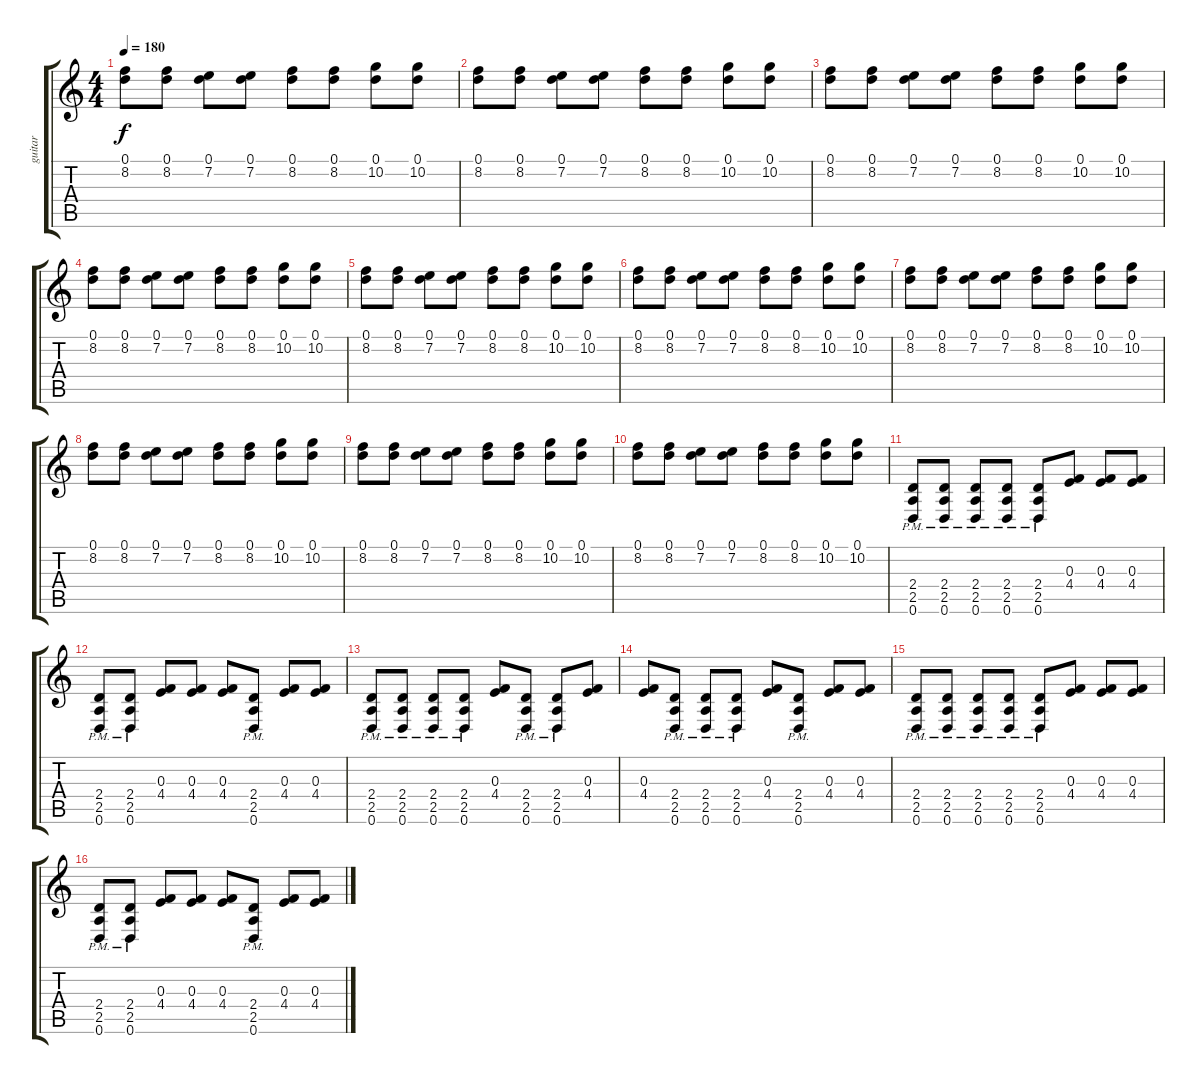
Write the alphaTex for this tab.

\track ("guitar" "guitar") {instrument overdrivenguitar}
\staff {score tabs}
\tuning (D4 A3 F3 C3 G2 D2) {hide}
\ts (4 4)
\tempo 180
\clef g2
\ks c
(0.1 8.2).8{dy f} (0.1 8.2).8 (0.1 7.2).8 (0.1 7.2).8 (0.1 8.2).8 (0.1 8.2).8 (0.1 10.2).8 (0.1 10.2).8 |
(0.1 8.2).8 (0.1 8.2).8 (0.1 7.2).8 (0.1 7.2).8 (0.1 8.2).8 (0.1 8.2).8 (0.1 10.2).8 (0.1 10.2).8 |
(0.1 8.2).8 (0.1 8.2).8 (0.1 7.2).8 (0.1 7.2).8 (0.1 8.2).8 (0.1 8.2).8 (0.1 10.2).8 (0.1 10.2).8 |
(0.1 8.2).8 (0.1 8.2).8 (0.1 7.2).8 (0.1 7.2).8 (0.1 8.2).8 (0.1 8.2).8 (0.1 10.2).8 (0.1 10.2).8 |
(0.1 8.2).8 (0.1 8.2).8 (0.1 7.2).8 (0.1 7.2).8 (0.1 8.2).8 (0.1 8.2).8 (0.1 10.2).8 (0.1 10.2).8 |
(0.1 8.2).8 (0.1 8.2).8 (0.1 7.2).8 (0.1 7.2).8 (0.1 8.2).8 (0.1 8.2).8 (0.1 10.2).8 (0.1 10.2).8 |
(0.1 8.2).8 (0.1 8.2).8 (0.1 7.2).8 (0.1 7.2).8 (0.1 8.2).8 (0.1 8.2).8 (0.1 10.2).8 (0.1 10.2).8 |
(0.1 8.2).8 (0.1 8.2).8 (0.1 7.2).8 (0.1 7.2).8 (0.1 8.2).8 (0.1 8.2).8 (0.1 10.2).8 (0.1 10.2).8 |
(0.1 8.2).8 (0.1 8.2).8 (0.1 7.2).8 (0.1 7.2).8 (0.1 8.2).8 (0.1 8.2).8 (0.1 10.2).8 (0.1 10.2).8 |
(0.1 8.2).8 (0.1 8.2).8 (0.1 7.2).8 (0.1 7.2).8 (0.1 8.2).8 (0.1 8.2).8 (0.1 10.2).8 (0.1 10.2).8 |
(2.4{pm} 2.5{pm} 0.6{pm}).8 (2.4{pm} 2.5{pm} 0.6{pm}).8 (2.4{pm} 2.5{pm} 0.6{pm}).8 (2.4{pm} 2.5{pm} 0.6{pm}).8 (2.4{pm} 2.5{pm} 0.6{pm}).8 (0.3 4.4).8 (0.3 4.4).8 (0.3 4.4).8 |
(2.4{pm} 2.5{pm} 0.6{pm}).8 (2.4{pm} 2.5{pm} 0.6{pm}).8 (0.3 4.4).8 (0.3 4.4).8 (0.3 4.4).8 (2.4{pm} 2.5{pm} 0.6{pm}).8 (0.3 4.4).8 (0.3 4.4).8 |
(2.4{pm} 2.5{pm} 0.6{pm}).8 (2.4{pm} 2.5{pm} 0.6{pm}).8 (2.4{pm} 2.5{pm} 0.6{pm}).8 (2.4{pm} 2.5{pm} 0.6{pm}).8 (0.3 4.4).8 (2.4{pm} 2.5{pm} 0.6{pm}).8 (2.4{pm} 2.5{pm} 0.6{pm}).8 (0.3 4.4).8 |
(0.3 4.4).8 (2.4{pm} 2.5{pm} 0.6{pm}).8 (2.4{pm} 2.5{pm} 0.6{pm}).8 (2.4{pm} 2.5{pm} 0.6{pm}).8 (0.3 4.4).8 (2.4{pm} 2.5{pm} 0.6{pm}).8 (0.3 4.4).8 (0.3 4.4).8 |
(2.4{pm} 2.5{pm} 0.6{pm}).8 (2.4{pm} 2.5{pm} 0.6{pm}).8 (2.4{pm} 2.5{pm} 0.6{pm}).8 (2.4{pm} 2.5{pm} 0.6{pm}).8 (2.4{pm} 2.5{pm} 0.6{pm}).8 (0.3 4.4).8 (0.3 4.4).8 (0.3 4.4).8 |
(2.4{pm} 2.5{pm} 0.6{pm}).8 (2.4{pm} 2.5{pm} 0.6{pm}).8 (0.3 4.4).8 (0.3 4.4).8 (0.3 4.4).8 (2.4{pm} 2.5{pm} 0.6{pm}).8 (0.3 4.4).8 (0.3 4.4).8
